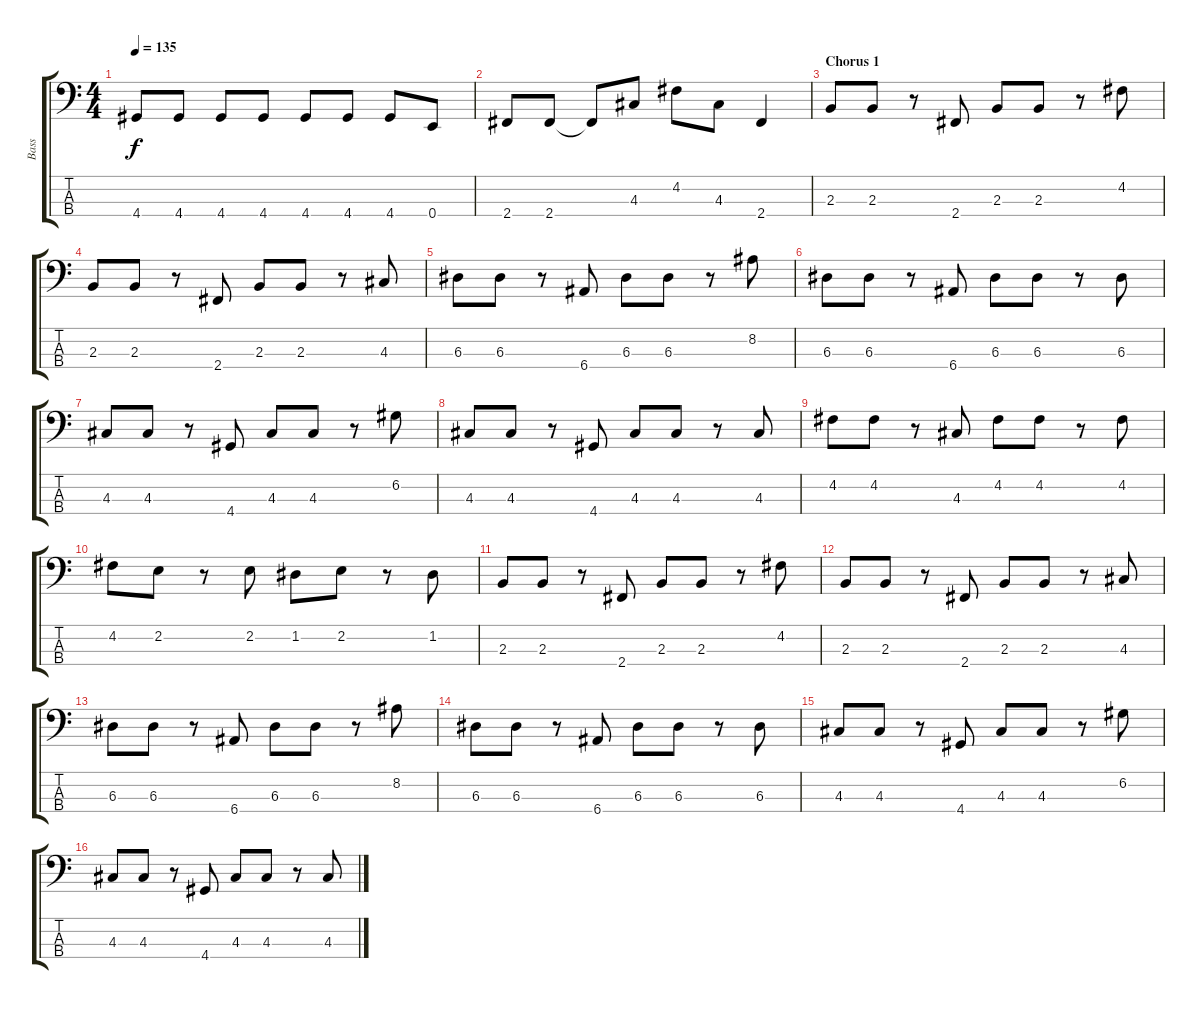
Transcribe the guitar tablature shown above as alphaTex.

\track ("Bass" "Bass") {instrument electricbassfinger}
\staff {score tabs}
\tuning (G2 D2 A1 E1) {hide}
\ts (4 4)
\tempo 135
\clef f4
\ks c
4.4.8{dy f} 4.4.8 4.4.8 4.4.8 4.4.8 4.4.8 4.4.8 0.4.8 |
2.4.8 2.4.8 2.4{t}.8 4.3.8 4.2.8 4.3.8 2.4.4 |
\section ("" "Chorus 1")
2.3.8 2.3.8 r.8 2.4.8 2.3.8 2.3.8 r.8 4.2.8 |
2.3.8 2.3.8 r.8 2.4.8 2.3.8 2.3.8 r.8 4.3.8 |
6.3.8 6.3.8 r.8 6.4.8 6.3.8 6.3.8 r.8 8.2.8 |
6.3.8 6.3.8 r.8 6.4.8 6.3.8 6.3.8 r.8 6.3.8 |
4.3.8 4.3.8 r.8 4.4.8 4.3.8 4.3.8 r.8 6.2.8 |
4.3.8 4.3.8 r.8 4.4.8 4.3.8 4.3.8 r.8 4.3.8 |
4.2.8 4.2.8 r.8 4.3.8 4.2.8 4.2.8 r.8 4.2.8 |
4.2.8 2.2.8 r.8 2.2.8 1.2.8 2.2.8 r.8 1.2.8 |
2.3.8 2.3.8 r.8 2.4.8 2.3.8 2.3.8 r.8 4.2.8 |
2.3.8 2.3.8 r.8 2.4.8 2.3.8 2.3.8 r.8 4.3.8 |
6.3.8 6.3.8 r.8 6.4.8 6.3.8 6.3.8 r.8 8.2.8 |
6.3.8 6.3.8 r.8 6.4.8 6.3.8 6.3.8 r.8 6.3.8 |
4.3.8 4.3.8 r.8 4.4.8 4.3.8 4.3.8 r.8 6.2.8 |
4.3.8 4.3.8 r.8 4.4.8 4.3.8 4.3.8 r.8 4.3.8
